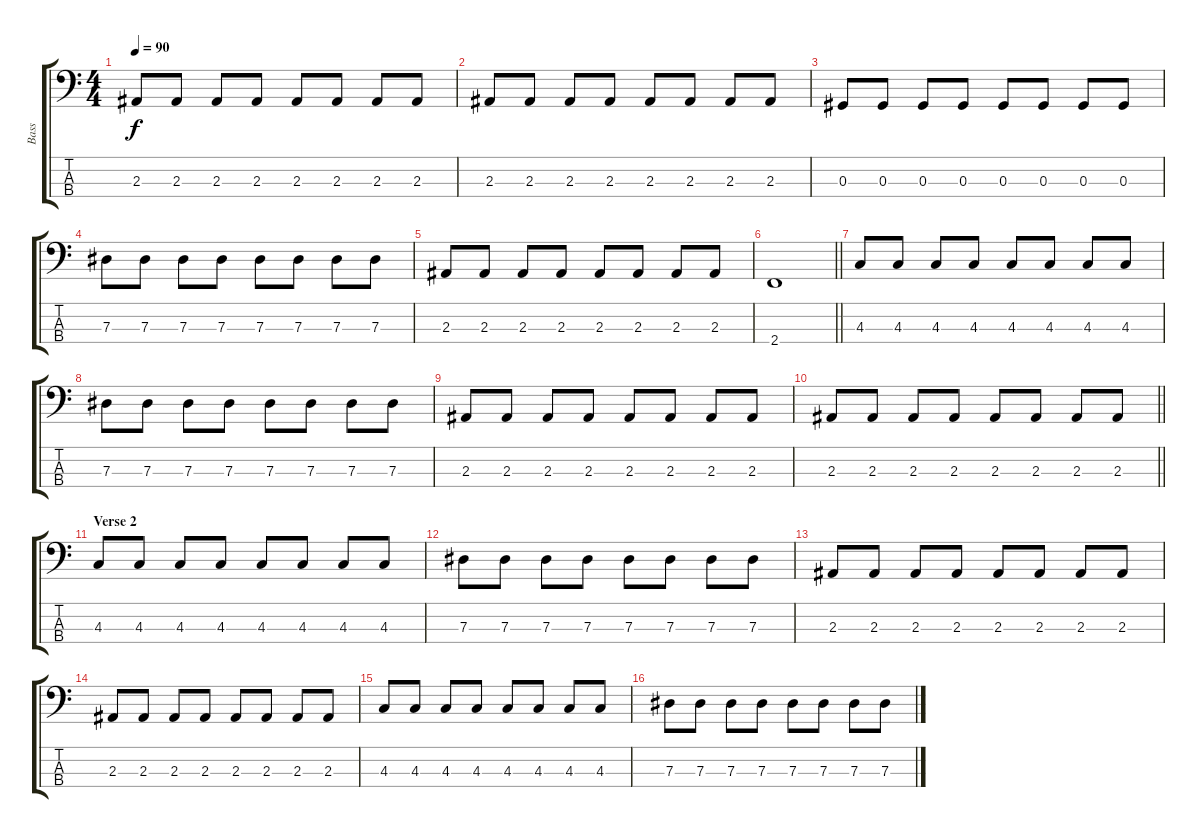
\track ("Bass" "Bass") {instrument electricbassfinger}
\staff {score tabs}
\tuning (Gb2 Db2 Ab1 Eb1) {hide}
\ts (4 4)
\tempo 90
\clef f4
\ks c
2.3.8{dy f} 2.3.8 2.3.8 2.3.8 2.3.8 2.3.8 2.3.8 2.3.8 |
2.3.8 2.3.8 2.3.8 2.3.8 2.3.8 2.3.8 2.3.8 2.3.8 |
0.3.8 0.3.8 0.3.8 0.3.8 0.3.8 0.3.8 0.3.8 0.3.8 |
7.3.8 7.3.8 7.3.8 7.3.8 7.3.8 7.3.8 7.3.8 7.3.8 |
2.3.8 2.3.8 2.3.8 2.3.8 2.3.8 2.3.8 2.3.8 2.3.8 |
\barLineRight lightlight
2.4.1 |
\section ("" "")
4.3.8 4.3.8 4.3.8 4.3.8 4.3.8 4.3.8 4.3.8 4.3.8 |
7.3.8 7.3.8 7.3.8 7.3.8 7.3.8 7.3.8 7.3.8 7.3.8 |
2.3.8 2.3.8 2.3.8 2.3.8 2.3.8 2.3.8 2.3.8 2.3.8 |
\barLineRight lightlight
2.3.8 2.3.8 2.3.8 2.3.8 2.3.8 2.3.8 2.3.8 2.3.8 |
\section ("" "Verse 2")
4.3.8 4.3.8 4.3.8 4.3.8 4.3.8 4.3.8 4.3.8 4.3.8 |
7.3.8 7.3.8 7.3.8 7.3.8 7.3.8 7.3.8 7.3.8 7.3.8 |
2.3.8 2.3.8 2.3.8 2.3.8 2.3.8 2.3.8 2.3.8 2.3.8 |
2.3.8 2.3.8 2.3.8 2.3.8 2.3.8 2.3.8 2.3.8 2.3.8 |
4.3.8 4.3.8 4.3.8 4.3.8 4.3.8 4.3.8 4.3.8 4.3.8 |
7.3.8 7.3.8 7.3.8 7.3.8 7.3.8 7.3.8 7.3.8 7.3.8
